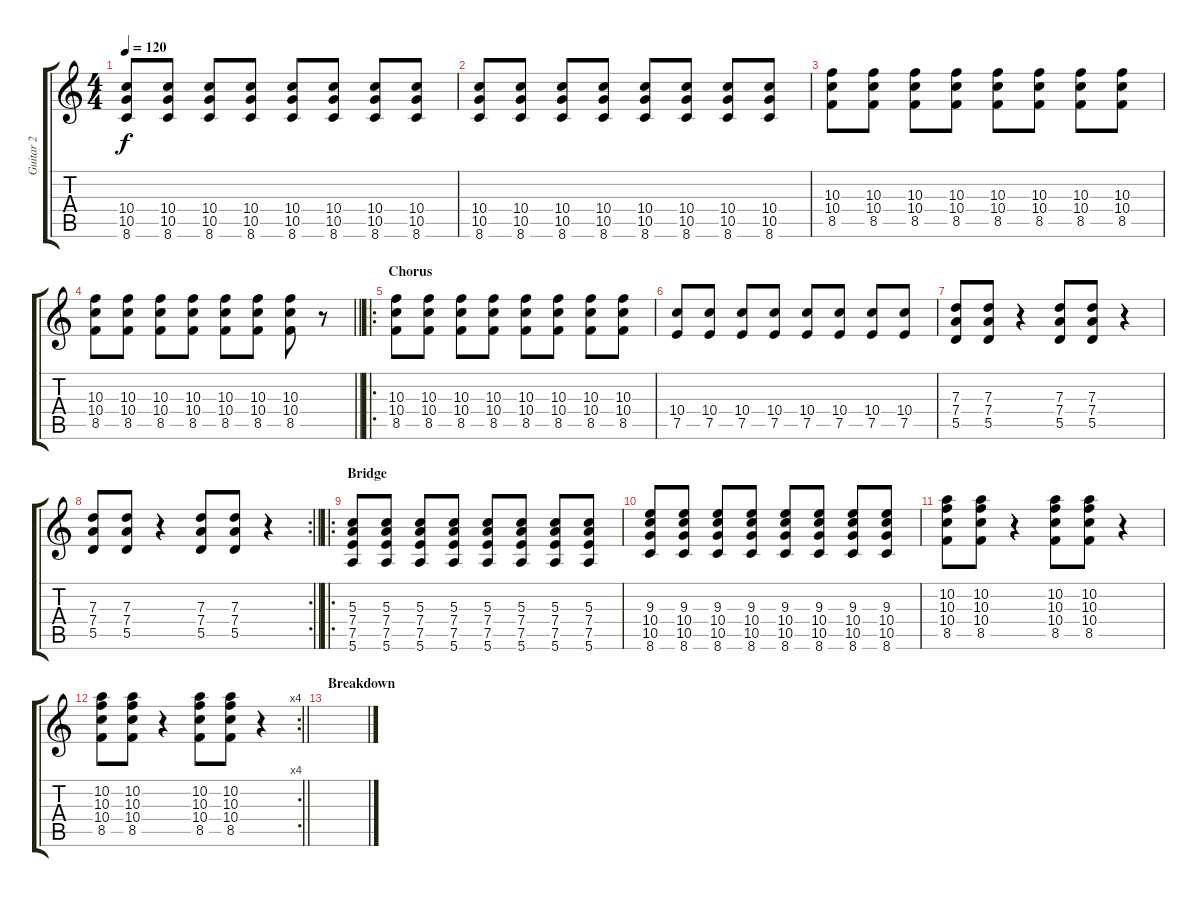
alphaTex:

\track ("Guitar 2" "Guitar 2") {instrument electricguitarclean}
\staff {score tabs}
\tuning (E4 B3 G3 D3 A2 E2) {hide}
\ts (4 4)
\tempo 120
\clef g2
\ks c
(10.4 10.5 8.6).8{dy f} (10.4 10.5 8.6).8 (10.4 10.5 8.6).8 (10.4 10.5 8.6).8 (10.4 10.5 8.6).8 (10.4 10.5 8.6).8 (10.4 10.5 8.6).8 (10.4 10.5 8.6).8 |
(10.4 10.5 8.6).8 (10.4 10.5 8.6).8 (10.4 10.5 8.6).8 (10.4 10.5 8.6).8 (10.4 10.5 8.6).8 (10.4 10.5 8.6).8 (10.4 10.5 8.6).8 (10.4 10.5 8.6).8 |
(10.3 10.4 8.5).8 (10.3 10.4 8.5).8 (10.3 10.4 8.5).8 (10.3 10.4 8.5).8 (10.3 10.4 8.5).8 (10.3 10.4 8.5).8 (10.3 10.4 8.5).8 (10.3 10.4 8.5).8 |
\barLineRight lightlight
(10.3 10.4 8.5).8 (10.3 10.4 8.5).8 (10.3 10.4 8.5).8 (10.3 10.4 8.5).8 (10.3 10.4 8.5).8 (10.3 10.4 8.5).8 (10.3 10.4 8.5).8 r.8 |
\ro
\section ("" "Chorus")
(10.3 10.4 8.5).8 (10.3 10.4 8.5).8 (10.3 10.4 8.5).8 (10.3 10.4 8.5).8 (10.3 10.4 8.5).8 (10.3 10.4 8.5).8 (10.3 10.4 8.5).8 (10.3 10.4 8.5).8 |
(10.4 7.5).8 (10.4 7.5).8 (10.4 7.5).8 (10.4 7.5).8 (10.4 7.5).8 (10.4 7.5).8 (10.4 7.5).8 (10.4 7.5).8 |
(7.3 7.4 5.5).8 (7.3 7.4 5.5).8 r.4 (7.3 7.4 5.5).8 (7.3 7.4 5.5).8 r.4 |
\rc 2
\barLineRight lightlight
(7.3 7.4 5.5).8 (7.3 7.4 5.5).8 r.4 (7.3 7.4 5.5).8 (7.3 7.4 5.5).8 r.4 |
\ro
\section ("" "Bridge")
(5.3 7.4 7.5 5.6).8 (5.3 7.4 7.5 5.6).8 (5.3 7.4 7.5 5.6).8 (5.3 7.4 7.5 5.6).8 (5.3 7.4 7.5 5.6).8 (5.3 7.4 7.5 5.6).8 (5.3 7.4 7.5 5.6).8 (5.3 7.4 7.5 5.6).8 |
(9.3 10.4 10.5 8.6).8 (9.3 10.4 10.5 8.6).8 (9.3 10.4 10.5 8.6).8 (9.3 10.4 10.5 8.6).8 (9.3 10.4 10.5 8.6).8 (9.3 10.4 10.5 8.6).8 (9.3 10.4 10.5 8.6).8 (9.3 10.4 10.5 8.6).8 |
(10.2 10.3 10.4 8.5).8 (10.2 10.3 10.4 8.5).8 r.4 (10.2 10.3 10.4 8.5).8 (10.2 10.3 10.4 8.5).8 r.4 |
\rc 4
\barLineRight lightlight
(10.2 10.3 10.4 8.5).8 (10.2 10.3 10.4 8.5).8 r.4 (10.2 10.3 10.4 8.5).8 (10.2 10.3 10.4 8.5).8 r.4 |
\section ("" "Breakdown")
